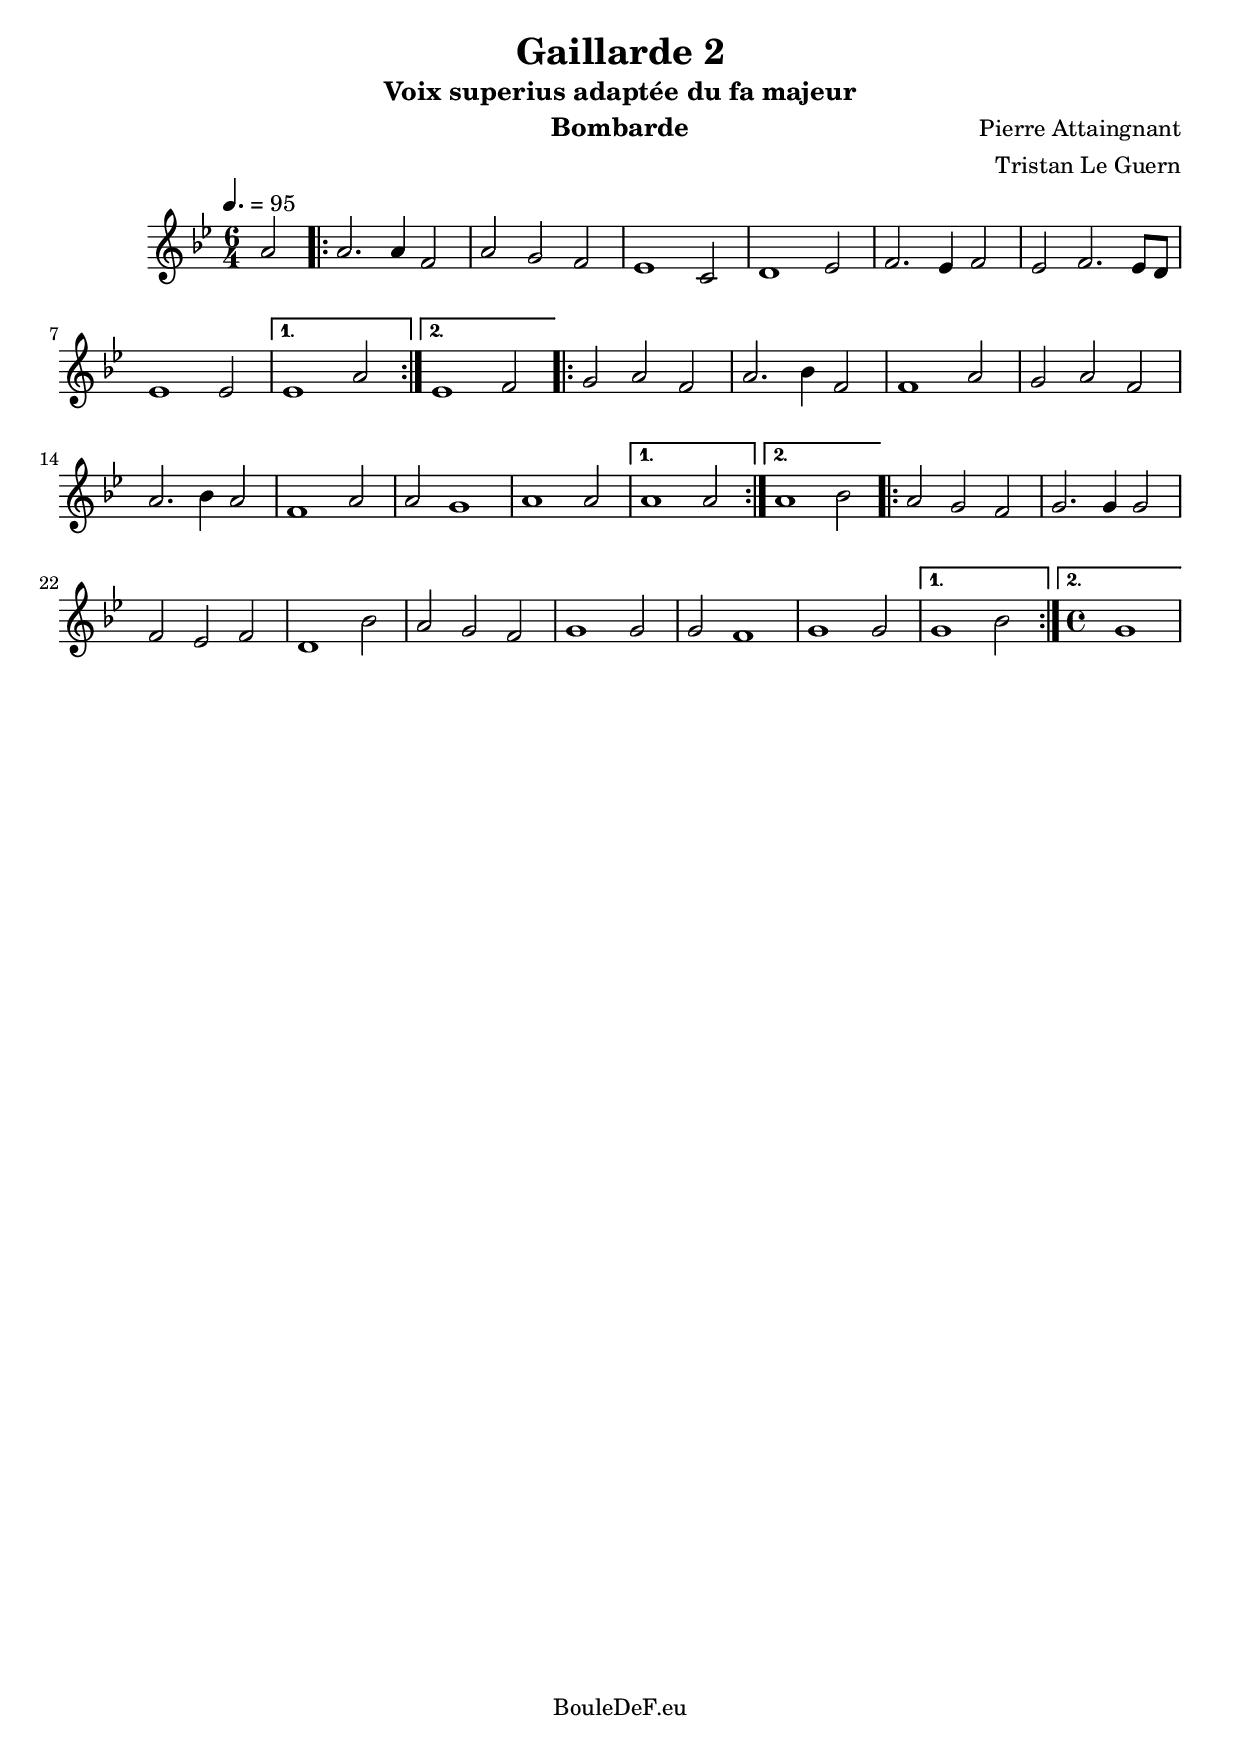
\version "2.16.0"
\include "italiano.ly"

\header {
	title = "Gaillarde 2"
	subtitle = "Voix superius adaptée du fa majeur"
	composer = "Pierre Attaingnant"
	arranger = "Tristan Le Guern"
	instrument = "Bombarde"
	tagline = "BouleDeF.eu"
}

gaillarde = \relative sib {
	\clef "treble"
	\key sib \major
	\tempo 4. = 95
	\time 6/4

	\partial 2 la'2
	\repeat volta 2 {
		| la2. la4 fa2
		| la sol fa
		| mib1 do2
		| re1 mib2
		| fa2. mib4 fa2
		| mib2 fa2. mib8 re
		| mib1 mib2
	}
	\alternative {
		{| mib1 la2 }
		{| mib1 fa2 }
	}
	\repeat volta 2 {
		| sol2 la fa
		| la2. sib4 fa2
		| fa1 la2
		| sol la fa
		| la2. sib4 la2
		| fa1 la2
		| la sol1
		| la1 la2
	}
	\alternative {
		{| la1 la2 }
		{| la1 sib2 }
	}
	\repeat volta 2 {
		| la2 sol fa
		| sol2. sol4 sol2
		| fa mib fa
		| re1 sib'2
		| la sol fa
		| sol1 sol2
		| sol fa1
		| sol sol2
	}
	\alternative {
		{| sol1 sib2 }
		{| | \time 4/4 sol1 }
	}
}

\score {
	\new Staff {
		\clef "treble" \gaillarde
	}
	\layout {}
}

\score {
	\new Staff \with {midiInstrument=#"oboe"} {
		\unfoldRepeats { \gaillarde }
	}
	\midi {}
}

